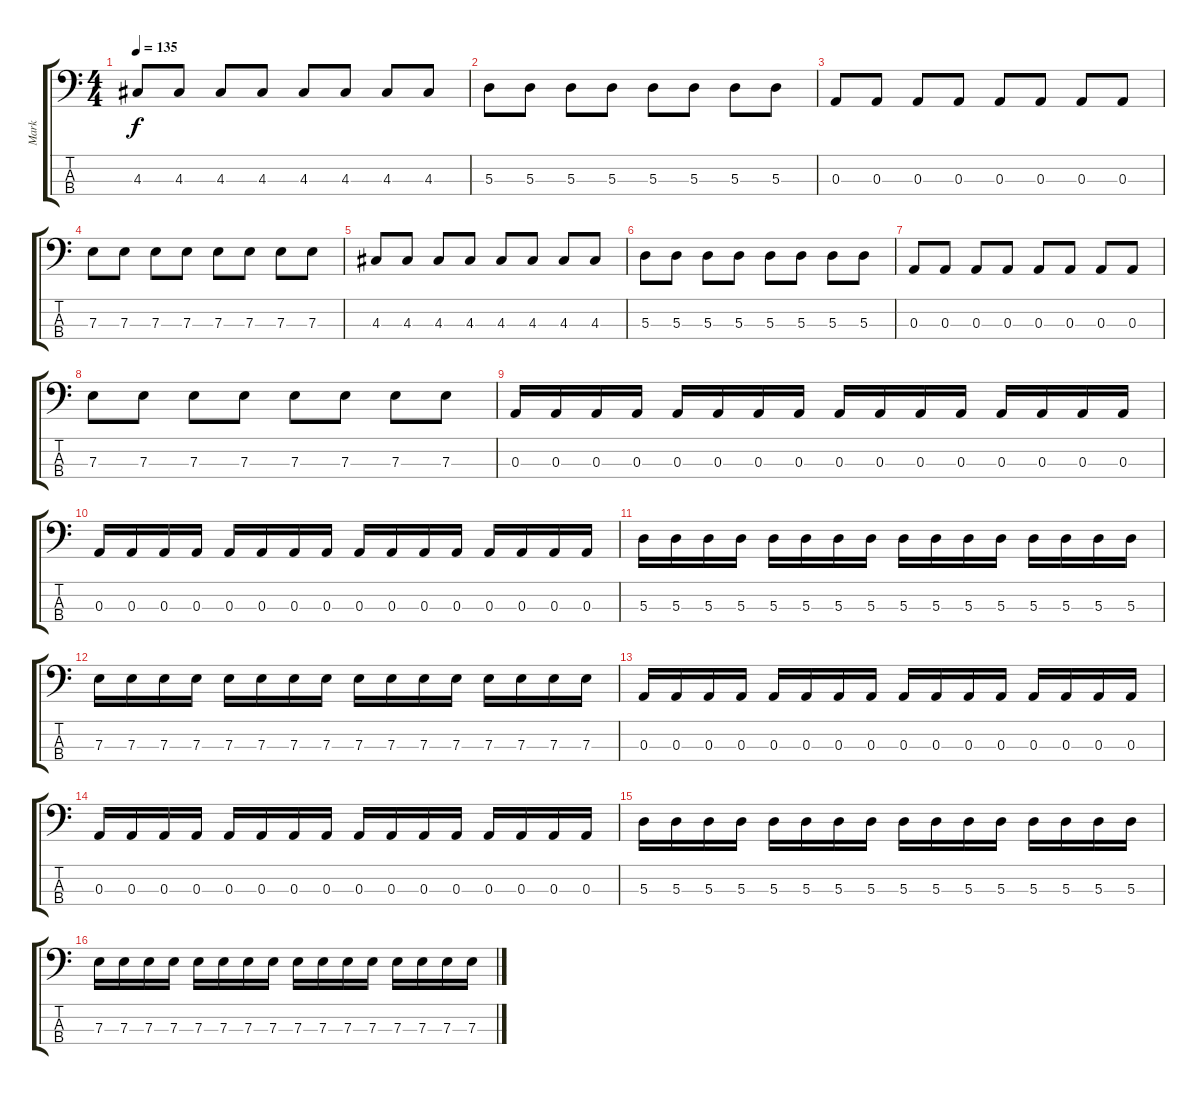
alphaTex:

\track ("Mark" "Mark") {instrument electricbasspick}
\staff {score tabs}
\tuning (G2 D2 A1 E1) {hide}
\ts (4 4)
\tempo 135
\clef f4
\ks c
4.3.8{dy f} 4.3.8 4.3.8 4.3.8 4.3.8 4.3.8 4.3.8 4.3.8 |
5.3.8 5.3.8 5.3.8 5.3.8 5.3.8 5.3.8 5.3.8 5.3.8 |
0.3.8 0.3.8 0.3.8 0.3.8 0.3.8 0.3.8 0.3.8 0.3.8 |
7.3.8 7.3.8 7.3.8 7.3.8 7.3.8 7.3.8 7.3.8 7.3.8 |
4.3.8 4.3.8 4.3.8 4.3.8 4.3.8 4.3.8 4.3.8 4.3.8 |
5.3.8 5.3.8 5.3.8 5.3.8 5.3.8 5.3.8 5.3.8 5.3.8 |
0.3.8 0.3.8 0.3.8 0.3.8 0.3.8 0.3.8 0.3.8 0.3.8 |
7.3.8 7.3.8 7.3.8 7.3.8 7.3.8 7.3.8 7.3.8 7.3.8 |
0.3.16 0.3.16 0.3.16 0.3.16 0.3.16 0.3.16 0.3.16 0.3.16 0.3.16 0.3.16 0.3.16 0.3.16 0.3.16 0.3.16 0.3.16 0.3.16 |
0.3.16 0.3.16 0.3.16 0.3.16 0.3.16 0.3.16 0.3.16 0.3.16 0.3.16 0.3.16 0.3.16 0.3.16 0.3.16 0.3.16 0.3.16 0.3.16 |
5.3.16 5.3.16 5.3.16 5.3.16 5.3.16 5.3.16 5.3.16 5.3.16 5.3.16 5.3.16 5.3.16 5.3.16 5.3.16 5.3.16 5.3.16 5.3.16 |
7.3.16 7.3.16 7.3.16 7.3.16 7.3.16 7.3.16 7.3.16 7.3.16 7.3.16 7.3.16 7.3.16 7.3.16 7.3.16 7.3.16 7.3.16 7.3.16 |
0.3.16 0.3.16 0.3.16 0.3.16 0.3.16 0.3.16 0.3.16 0.3.16 0.3.16 0.3.16 0.3.16 0.3.16 0.3.16 0.3.16 0.3.16 0.3.16 |
0.3.16 0.3.16 0.3.16 0.3.16 0.3.16 0.3.16 0.3.16 0.3.16 0.3.16 0.3.16 0.3.16 0.3.16 0.3.16 0.3.16 0.3.16 0.3.16 |
5.3.16 5.3.16 5.3.16 5.3.16 5.3.16 5.3.16 5.3.16 5.3.16 5.3.16 5.3.16 5.3.16 5.3.16 5.3.16 5.3.16 5.3.16 5.3.16 |
7.3.16 7.3.16 7.3.16 7.3.16 7.3.16 7.3.16 7.3.16 7.3.16 7.3.16 7.3.16 7.3.16 7.3.16 7.3.16 7.3.16 7.3.16 7.3.16
